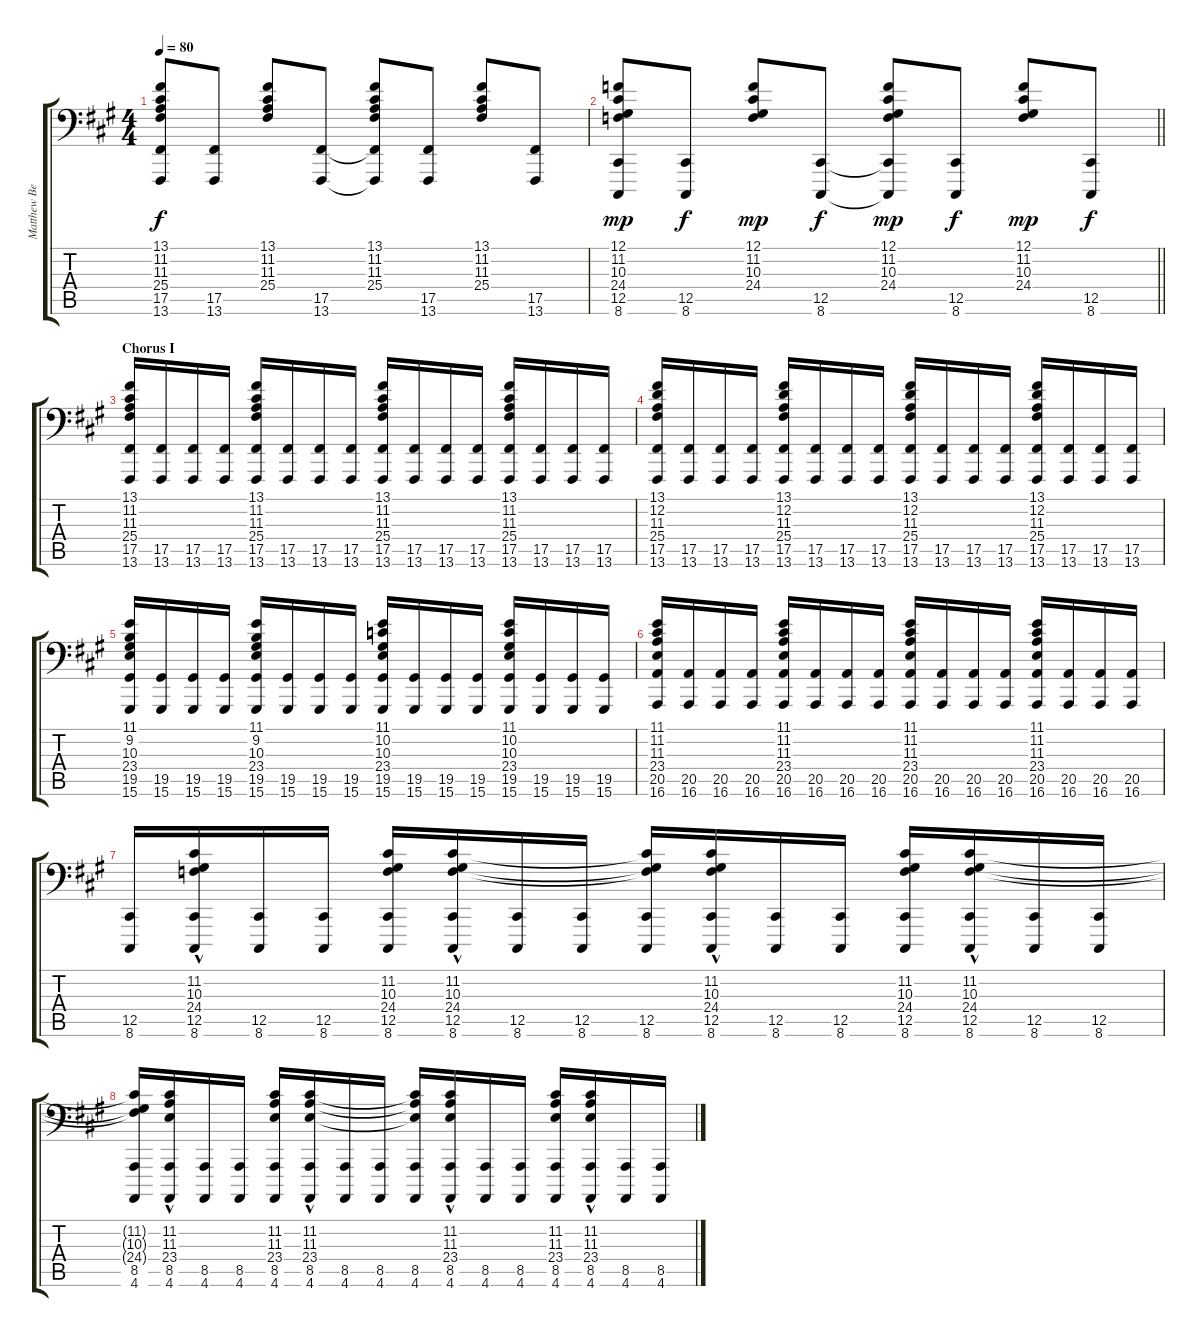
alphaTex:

\track ("Matthew Bellamy Piano" "Matthew Be") {instrument acousticgrandpiano}
\staff {score tabs}
\tuning (F3 D3 Bb2 F1 Db1 F0) {hide}
\ts (4 4)
\tempo 80
\clef f4
\ks a
(13.1 11.2 11.3 25.4 17.5 13.6).8{dy f} (17.5 13.6).8 (13.1 11.2 11.3 25.4).8 (17.5 13.6).8 (13.1 11.2 11.3 25.4 17.5{t} 13.6{t}).8 (17.5 13.6).8 (13.1 11.2 11.3 25.4).8 (17.5 13.6).8 |
\barLineRight lightlight
(12.1 11.2 10.3 24.4 12.5 8.6).8{dy mp} (12.5 8.6).8{dy f} (12.1 11.2 10.3 24.4).8{dy mp} (12.5 8.6).8{dy f} (12.1 11.2 10.3 24.4 12.5{t} 8.6{t}).8{dy mp} (12.5 8.6).8{dy f} (12.1 11.2 10.3 24.4).8{dy mp} (12.5 8.6).8{dy f} |
\section ("" "Chorus I")
(13.1 11.2 11.3 25.4 17.5 13.6).16 (17.5 13.6).16 (17.5 13.6).16 (17.5 13.6).16 (13.1 11.2 11.3 25.4 17.5 13.6).16 (17.5 13.6).16 (17.5 13.6).16 (17.5 13.6).16 (13.1 11.2 11.3 25.4 17.5 13.6).16 (17.5 13.6).16 (17.5 13.6).16 (17.5 13.6).16 (13.1 11.2 11.3 25.4 17.5 13.6).16 (17.5 13.6).16 (17.5 13.6).16 (17.5 13.6).16 |
(13.1 12.2 11.3 25.4 17.5 13.6).16 (17.5 13.6).16 (17.5 13.6).16 (17.5 13.6).16 (13.1 12.2 11.3 25.4 17.5 13.6).16 (17.5 13.6).16 (17.5 13.6).16 (17.5 13.6).16 (13.1 12.2 11.3 25.4 17.5 13.6).16 (17.5 13.6).16 (17.5 13.6).16 (17.5 13.6).16 (13.1 12.2 11.3 25.4 17.5 13.6).16 (17.5 13.6).16 (17.5 13.6).16 (17.5 13.6).16 |
(11.1 9.2 10.3 23.4 19.5 15.6).16 (19.5 15.6).16 (19.5 15.6).16 (19.5 15.6).16 (11.1 9.2 10.3 23.4 19.5 15.6).16 (19.5 15.6).16 (19.5 15.6).16 (19.5 15.6).16 (11.1 10.2 10.3 23.4 19.5 15.6).16 (19.5 15.6).16 (19.5 15.6).16 (19.5 15.6).16 (11.1 10.2 10.3 23.4 19.5 15.6).16 (19.5 15.6).16 (19.5 15.6).16 (19.5 15.6).16 |
(11.1 11.2 11.3 23.4 20.5 16.6).16 (20.5 16.6).16 (20.5 16.6).16 (20.5 16.6).16 (11.1 11.2 11.3 23.4 20.5 16.6).16 (20.5 16.6).16 (20.5 16.6).16 (20.5 16.6).16 (11.1 11.2 11.3 23.4 20.5 16.6).16 (20.5 16.6).16 (20.5 16.6).16 (20.5 16.6).16 (11.1 11.2 11.3 23.4 20.5 16.6).16 (20.5 16.6).16 (20.5 16.6).16 (20.5 16.6).16 |
(12.5 8.6).16 (11.2{hac} 10.3{hac} 24.4{hac} 12.5 8.6).16 (12.5 8.6).16 (12.5 8.6).16 (11.2 10.3 24.4 12.5 8.6).16 (11.2{hac} 10.3{hac} 24.4{hac} 12.5 8.6).16 (12.5 8.6).16 (12.5 8.6).16 (11.2{t} 10.3{t} 24.4{t} 12.5 8.6).16 (11.2{hac} 10.3{hac} 24.4{hac} 12.5 8.6).16 (12.5 8.6).16 (12.5 8.6).16 (11.2 10.3 24.4 12.5 8.6).16 (11.2{hac} 10.3{hac} 24.4{hac} 12.5 8.6).16 (12.5 8.6).16 (12.5 8.6).16 |
(11.2{t} 10.3{t} 24.4{t} 8.5 4.6).16 (11.2{hac} 11.3{hac} 23.4{hac} 8.5 4.6).16 (8.5 4.6).16 (8.5 4.6).16 (11.2 11.3 23.4 8.5 4.6).16 (11.2{hac} 11.3{hac} 23.4{hac} 8.5 4.6).16 (8.5 4.6).16 (8.5 4.6).16 (11.2{t} 11.3{t} 23.4{t} 8.5 4.6).16 (11.2{hac} 11.3{hac} 23.4{hac} 8.5 4.6).16 (8.5 4.6).16 (8.5 4.6).16 (11.2 11.3 23.4 8.5 4.6).16 (11.2{hac} 11.3{hac} 23.4{hac} 8.5 4.6).16 (8.5 4.6).16 (8.5 4.6).16
